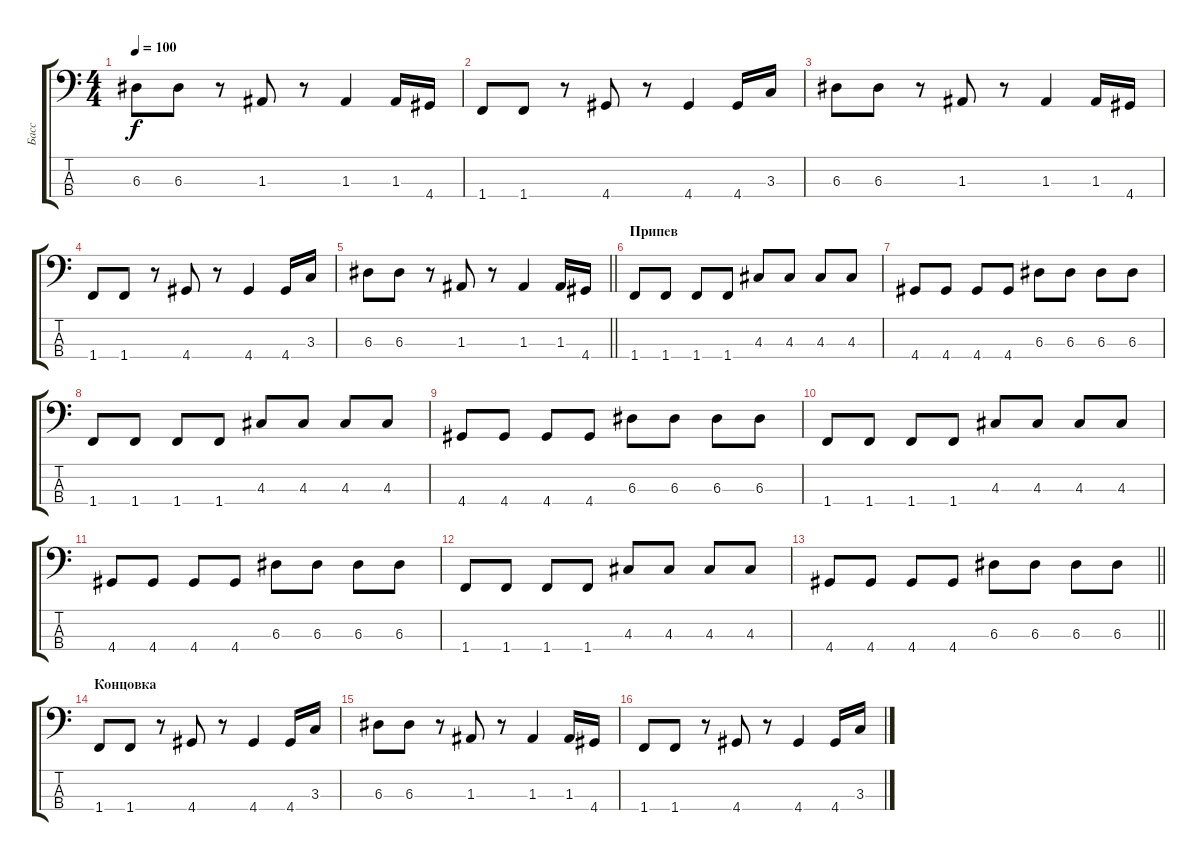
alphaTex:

\track ("Басс" "Басс") {instrument electricbassfinger}
\staff {score tabs}
\tuning (G2 D2 A1 E1) {hide}
\ts (4 4)
\tempo 100
\clef f4
\ks c
6.3.8{dy f} 6.3.8 r.8 1.3.8 r.8 1.3.4 1.3.16 4.4.16 |
1.4.8 1.4.8 r.8 4.4.8 r.8 4.4.4 4.4.16 3.3.16 |
6.3.8 6.3.8 r.8 1.3.8 r.8 1.3.4 1.3.16 4.4.16 |
1.4.8 1.4.8 r.8 4.4.8 r.8 4.4.4 4.4.16 3.3.16 |
\barLineRight lightlight
6.3.8 6.3.8 r.8 1.3.8 r.8 1.3.4 1.3.16 4.4.16 |
\section ("" "Припев")
1.4.8 1.4.8 1.4.8 1.4.8 4.3.8 4.3.8 4.3.8 4.3.8 |
4.4.8 4.4.8 4.4.8 4.4.8 6.3.8 6.3.8 6.3.8 6.3.8 |
1.4.8 1.4.8 1.4.8 1.4.8 4.3.8 4.3.8 4.3.8 4.3.8 |
4.4.8 4.4.8 4.4.8 4.4.8 6.3.8 6.3.8 6.3.8 6.3.8 |
1.4.8 1.4.8 1.4.8 1.4.8 4.3.8 4.3.8 4.3.8 4.3.8 |
4.4.8 4.4.8 4.4.8 4.4.8 6.3.8 6.3.8 6.3.8 6.3.8 |
1.4.8 1.4.8 1.4.8 1.4.8 4.3.8 4.3.8 4.3.8 4.3.8 |
\barLineRight lightlight
4.4.8 4.4.8 4.4.8 4.4.8 6.3.8 6.3.8 6.3.8 6.3.8 |
\section ("" "Концовка")
1.4.8 1.4.8 r.8 4.4.8 r.8 4.4.4 4.4.16 3.3.16 |
6.3.8 6.3.8 r.8 1.3.8 r.8 1.3.4 1.3.16 4.4.16 |
1.4.8 1.4.8 r.8 4.4.8 r.8 4.4.4 4.4.16 3.3.16
